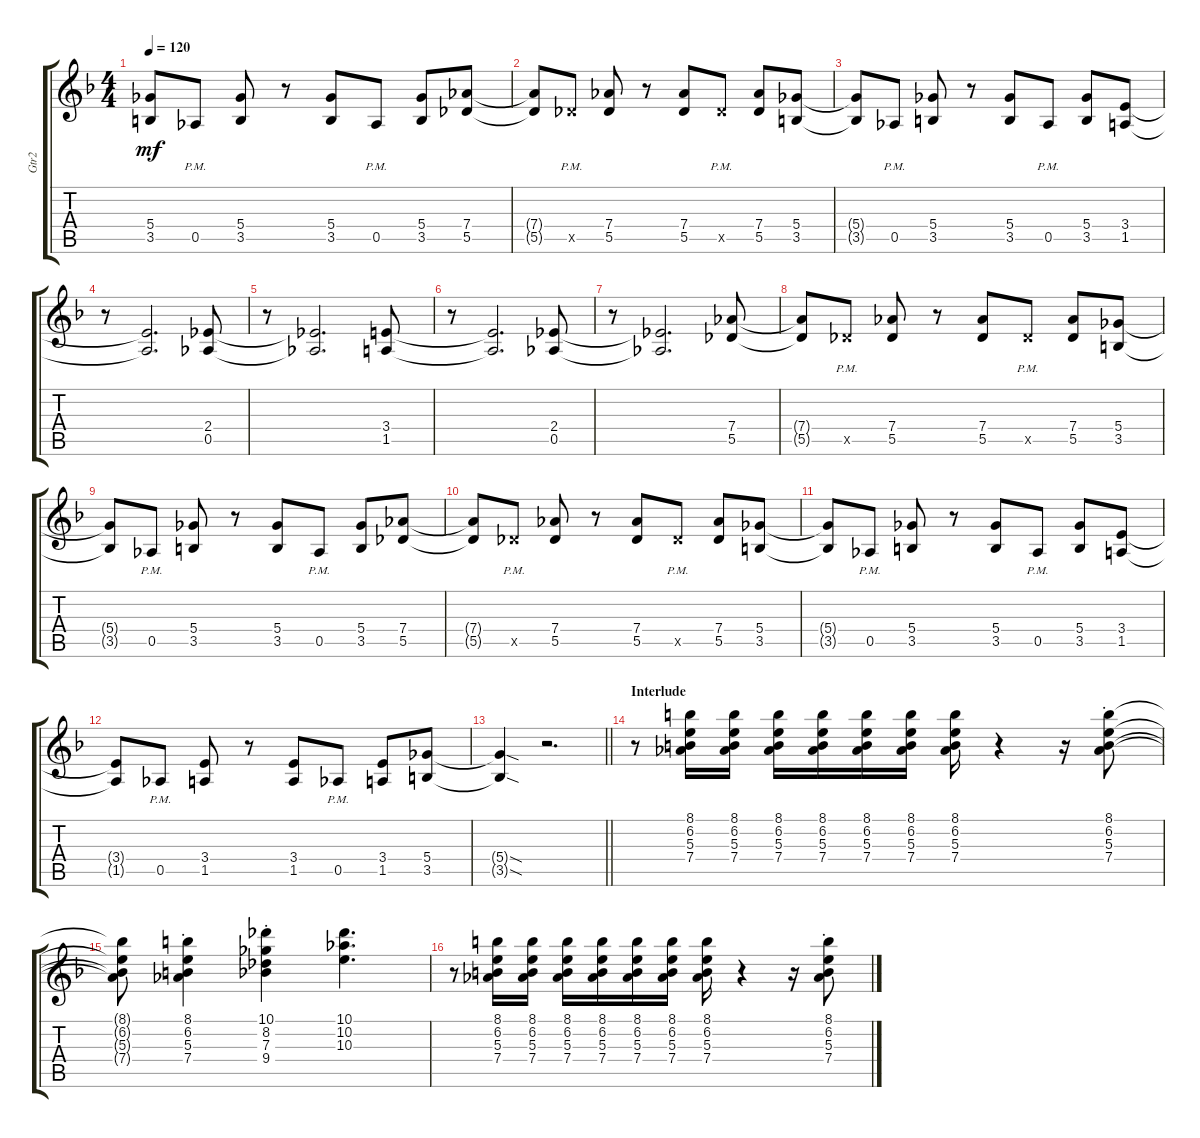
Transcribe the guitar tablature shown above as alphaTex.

\track ("Gtr2" "Gtr2") {instrument distortionguitar}
\staff {score tabs}
\tuning (Eb4 Bb3 Gb3 Db3 Ab2 Eb2) {hide}
\ts (4 4)
\tempo 120
\clef g2
\ks f
(5.4{t} 3.5{t}).8{dy mf} 0.5{pm}.8 (5.4 3.5).8 r.8 (5.4 3.5).8 0.5{pm}.8 (5.4 3.5).8 (7.4 5.5).8 |
(7.4{t} 5.5{t}).8 5.5{pm x}.8 (7.4 5.5).8 r.8 (7.4 5.5).8 5.5{pm x}.8 (7.4 5.5).8 (5.4 3.5).8 |
(5.4{t} 3.5{t}).8 0.5{pm}.8 (5.4 3.5).8 r.8 (5.4 3.5).8 0.5{pm}.8 (5.4 3.5).8 (3.4 1.5).8 |
r.8 (3.4{t} 1.5{t}).2{d} (2.4 0.5).8 |
r.8 (2.4{t} 0.5{t}).2{d} (3.4 1.5).8 |
r.8 (3.4{t} 1.5{t}).2{d} (2.4 0.5).8 |
r.8 (2.4{t} 0.5{t}).2{d} (7.4 5.5).8 |
(7.4{t} 5.5{t}).8 5.5{pm x}.8 (7.4 5.5).8 r.8 (7.4 5.5).8 5.5{pm x}.8 (7.4 5.5).8 (5.4 3.5).8 |
(5.4{t} 3.5{t}).8 0.5{pm}.8 (5.4 3.5).8 r.8 (5.4 3.5).8 0.5{pm}.8 (5.4 3.5).8 (7.4 5.5).8 |
(7.4{t} 5.5{t}).8 5.5{pm x}.8 (7.4 5.5).8 r.8 (7.4 5.5).8 5.5{pm x}.8 (7.4 5.5).8 (5.4 3.5).8 |
(5.4{t} 3.5{t}).8 0.5{pm}.8 (5.4 3.5).8 r.8 (5.4 3.5).8 0.5{pm}.8 (5.4 3.5).8 (3.4 1.5).8 |
(3.4{t} 1.5{t}).8 0.5{pm}.8 (3.4 1.5).8 r.8 (3.4 1.5).8 0.5{pm}.8 (3.4 1.5).8 (5.4 3.5).8 |
\barLineRight lightlight
(5.4{sod t} 3.5{sod t}).4 r.2{d} |
\section ("" "Interlude")
r.8 (8.1 6.2 5.3 7.4).16 (8.1 6.2 5.3 7.4).16 (8.1 6.2 5.3 7.4).16 (8.1 6.2 5.3 7.4).16 (8.1 6.2 5.3 7.4).16 (8.1 6.2 5.3 7.4).16 (8.1 6.2 5.3 7.4).16 r.4 r.16 (8.1{st} 6.2{st} 5.3{st} 7.4{st}).8 |
(8.1{t} 6.2{t} 5.3{t} 7.4{t}).8 (8.1{st} 6.2{st} 5.3{st} 7.4{st}).4 (10.1{st} 8.2{st} 7.3{st} 9.4{st}).4 (10.1 10.2 10.3).4{d} |
r.8 (8.1 6.2 5.3 7.4).16 (8.1 6.2 5.3 7.4).16 (8.1 6.2 5.3 7.4).16 (8.1 6.2 5.3 7.4).16 (8.1 6.2 5.3 7.4).16 (8.1 6.2 5.3 7.4).16 (8.1 6.2 5.3 7.4).16 r.4 r.16 (8.1{st} 6.2{st} 5.3{st} 7.4{st}).8
